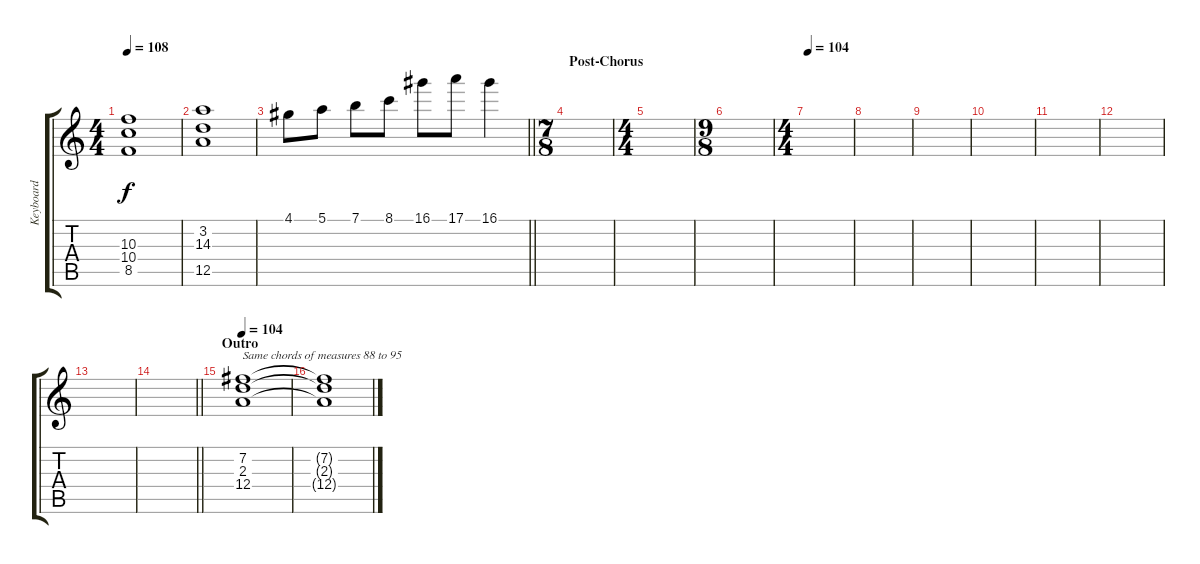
\track ("Keyboard" "Keyboard") {instrument distortionguitar}
\staff {score tabs}
\tuning (E4 B3 G3 D3 A2 D2) {hide}
\ts (4 4)
\tempo 108
\clef g2
\ks c
(10.3 10.4 8.5).1{dy f} |
(3.2 14.3 12.5).1 |
\barLineRight lightlight
4.1.8 5.1.8 7.1.8 8.1.8 16.1.8 17.1.8 16.1.4 |
\ts (7 8)
\section ("" "Post-Chorus")
|
\ts (4 4)
|
\ts (9 8)
|
\ts (4 4)
\tempo 104
|
|
|
|
|
|
|
\barLineRight lightlight
|
\section ("" "Outro")
\tempo 104
(7.2 2.3 12.4).1{txt "Same chords of measures 88 to 95" instrument choiraahs} |
(7.2{t} 2.3{t} 12.4{t}).1
